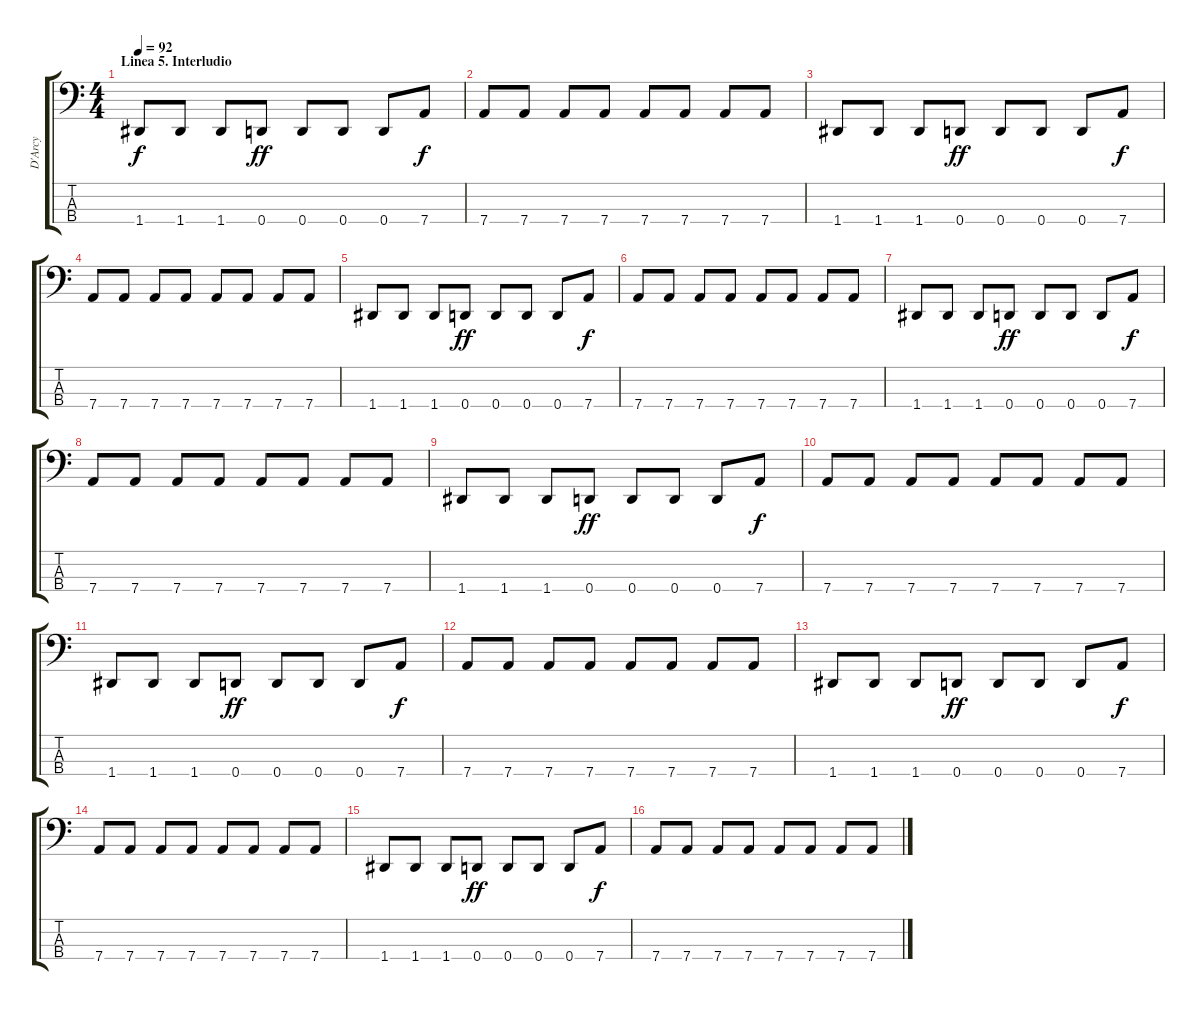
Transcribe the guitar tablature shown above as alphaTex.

\track ("D'Arcy" "D'Arcy") {instrument electricbasspick}
\staff {score tabs}
\tuning (G2 D2 A1 D1) {hide}
\ts (4 4)
\section ("" "Linea 5. Interludio")
\tempo 92
\clef f4
\ks c
1.4.8{dy f} 1.4.8 1.4.8 0.4.8{dy ff} 0.4.8 0.4.8 0.4.8 7.4.8{dy f} |
7.4.8 7.4.8 7.4.8 7.4.8 7.4.8 7.4.8 7.4.8 7.4.8 |
1.4.8 1.4.8 1.4.8 0.4.8{dy ff} 0.4.8 0.4.8 0.4.8 7.4.8{dy f} |
7.4.8 7.4.8 7.4.8 7.4.8 7.4.8 7.4.8 7.4.8 7.4.8 |
1.4.8 1.4.8 1.4.8 0.4.8{dy ff} 0.4.8 0.4.8 0.4.8 7.4.8{dy f} |
7.4.8 7.4.8 7.4.8 7.4.8 7.4.8 7.4.8 7.4.8 7.4.8 |
1.4.8 1.4.8 1.4.8 0.4.8{dy ff} 0.4.8 0.4.8 0.4.8 7.4.8{dy f} |
7.4.8 7.4.8 7.4.8 7.4.8 7.4.8 7.4.8 7.4.8 7.4.8 |
1.4.8 1.4.8 1.4.8 0.4.8{dy ff} 0.4.8 0.4.8 0.4.8 7.4.8{dy f} |
7.4.8 7.4.8 7.4.8 7.4.8 7.4.8 7.4.8 7.4.8 7.4.8 |
1.4.8 1.4.8 1.4.8 0.4.8{dy ff} 0.4.8 0.4.8 0.4.8 7.4.8{dy f} |
7.4.8 7.4.8 7.4.8 7.4.8 7.4.8 7.4.8 7.4.8 7.4.8 |
1.4.8 1.4.8 1.4.8 0.4.8{dy ff} 0.4.8 0.4.8 0.4.8 7.4.8{dy f} |
7.4.8 7.4.8 7.4.8 7.4.8 7.4.8 7.4.8 7.4.8 7.4.8 |
1.4.8 1.4.8 1.4.8 0.4.8{dy ff} 0.4.8 0.4.8 0.4.8 7.4.8{dy f} |
7.4.8 7.4.8 7.4.8 7.4.8 7.4.8 7.4.8 7.4.8 7.4.8
